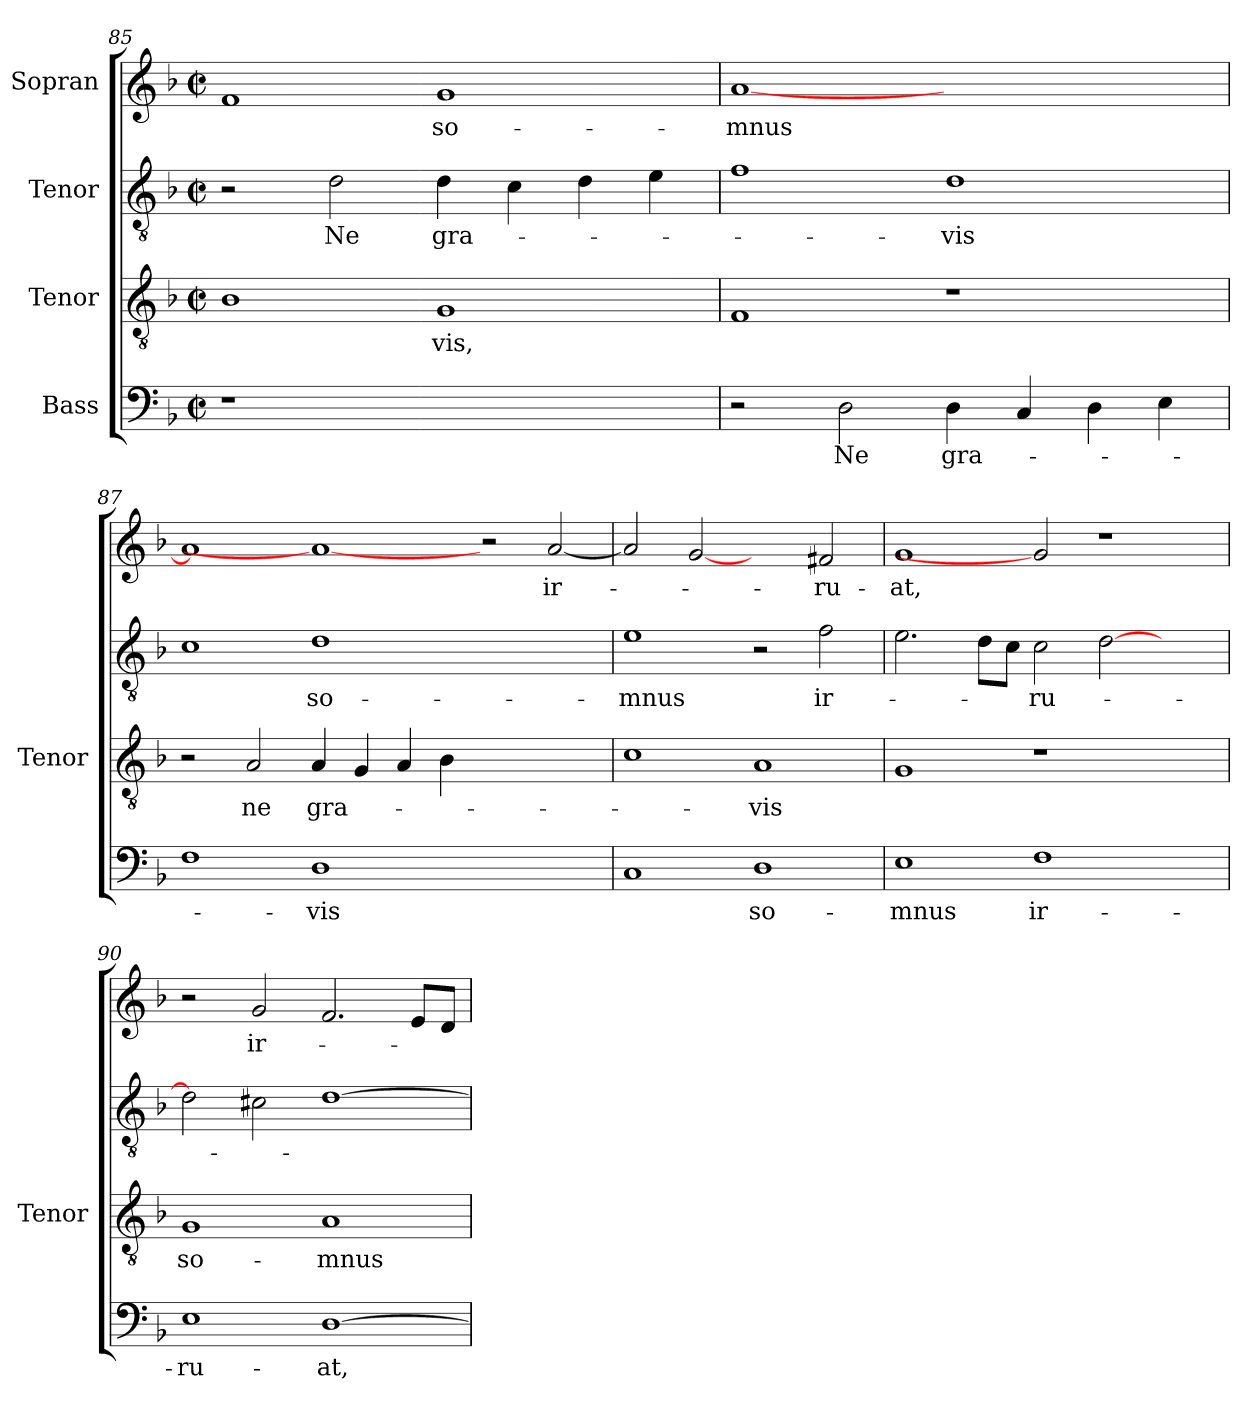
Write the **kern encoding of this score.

**kern	**text	**kern	**text	**kern	**text	**kern	**text
*part4	*part4	*part3	*part3	*part2	*part2	*part1	*part1
*staff4	*staff4	*staff3	*staff3	*staff2	*staff2	*staff1	*staff1
*I"Bass	*	*I"Tenor	*	*I"Tenor	*	*I"Sopran	*
*	*	*I'Tenor	*	*	*	*	*
*clefF4	*	*clefGv2	*	*clefGv2	*	*clefG2	*
*	*	*ITrd7c12	*	*ITrd7c12	*	*	*
*k[b-]	*	*k[b-]	*	*k[b-]	*	*k[b-]	*
*F:	*	*F:	*	*F:	*	*F:	*
*M2/2	*	*M2/2	*	*M2/2	*	*M2/2	*
*met(c|)	*	*met(c|)	*	*met(c|)	*	*met(c|)	*
=85	=85	=85	=85	=85	=85	=85	=85
!LO:N:vis=1	!	!	!	!	!	!	!
1r	.	1BB-i	.	2r	.	1fi	.
!	!	!	!	!	!LO:LY:b:color=#000000	!	!
.	.	.	.	2Di\	Ne	.	.
!	!	!	!LO:LY:b:color=#000000	!	!	!	!
!	!	!	!	!	!LO:LY:b:color=#000000	!	!
!	!	!	!	!	!	!	!LO:LY:b:color=#000000
1ryy	.	1GGi	-vis,	4Di\	gra-	1gi	so-
.	.	.	.	4Ci\	.	.	.
.	.	.	.	4Di\	.	.	.
.	.	.	.	4Ei\	.	.	.
=86	=86	=86	=86	=86	=86	=86	=86
!	!	!	!	!	!	!	!LO:LY:b:color=#000000
2r	.	1FFi	.	1Fi	.	[<1ai	-mnus
!	!LO:LY:b:color=#000000	!	!	!	!	!	!
2Di\	Ne	.	.	.	.	.	.
!	!LO:LY:b:color=#000000	!	!	!	!	!	!
!	!	!	!	!	!LO:LY:b:color=#000000	!	!
4Di\	gra-	1r	.	1Di	-vis	1ryy	.
4Ci/	.	.	.	.	.	.	.
4Di\	.	.	.	.	.	.	.
4Ei\	.	.	.	.	.	.	.
=87	=87	=87	=87	=87	=87	=87	=87
1Fi	.	2r	.	1Ci	.	1ai]	.
!	!	!	!LO:LY:b:color=#000000	!	!	!	!
.	.	2AAi/	ne	.	.	.	.
!	!LO:LY:b:color=#000000	!	!	!	!	!	!
!	!	!	!LO:LY:b:color=#000000	!	!	!	!
!	!	!	!	!	!LO:LY:b:color=#000000	!	!
1Di	-vis	4AAi/	gra-	1Di	so-	1ai_	.
.	.	4GGi/	.	.	.	.	.
.	.	4AAi/	.	.	.	.	.
.	.	4BB-i\	.	.	.	.	.
1ryy	.	1ryy	.	1ryy	.	2r	.
!	!	!	!	!	!	!	!LO:LY:b:color=#000000
.	.	.	.	.	.	[<2ai/	ir-
=88	=88	=88	=88	=88	=88	=88	=88
!	!	!	!	!	!LO:LY:b:color=#000000	!	!
1Ci	.	1Ci	.	1Ei	-mnus	2ai/]	.
.	.	.	.	.	.	[2gi	.
!	!LO:LY:b:color=#000000	!	!	!	!	!	!
!	!	!	!LO:LY:b:color=#000000	!	!	!	!
1Di	so-	1AAi	-vis	2r	.	2ryy	.
!	!	!	!	!	!LO:LY:b:color=#000000	!	!
!	!	!	!	!	!	!	!LO:LY:b:color=#000000
.	.	.	.	2Fi\	ir-	2f#Xi/	-ru-
=89	=89	=89	=89	=89	=89	=89	=89
!	!LO:LY:b:color=#000000	!	!	!	!	!	!
!	!	!	!	!	!	!	!LO:LY:b:color=#000000
1Ei	-mnus	1GGi	.	2.Ei\	.	1gi	-at,
.	.	.	.	8Di\L	.	.	.
.	.	.	.	8Ci\J	.	.	.
!	!LO:LY:b:color=#000000	!	!	!	!	!	!
!	!	!	!	!	!LO:LY:b:color=#000000	!	!
1Fi	ir-	1r	.	2Ci\	-ru-	2gi]	.
.	.	.	.	[>2Di\	.	1r	.
2ryy	.	2ryy	.	2ryy	.	.	.
!!LO:LB:g=z
=90	=90	=90	=90	=90	=90	=90	=90
!	!LO:LY:b:color=#000000	!	!	!	!	!	!
!	!	!	!LO:LY:b:color=#000000	!	!	!	!
1Ei	-ru-	1GGi	so-	2Di\]	.	2r	.
!	!	!	!	!	!	!	!LO:LY:b:color=#000000
.	.	.	.	2C#Xi\	.	2gi/	ir-
!	!LO:LY:b:color=#000000	!	!	!	!	!	!
!	!	!	!LO:LY:b:color=#000000	!	!	!	!
[>1Di	-at,	1AAi	-mnus	[>1Di	.	2.fi/	.
.	.	.	.	.	.	8ei/L	.
.	.	.	.	.	.	8di/J	.
=	=	=	=	=	=	=	=
*-	*-	*-	*-	*-	*-	*-	*-
